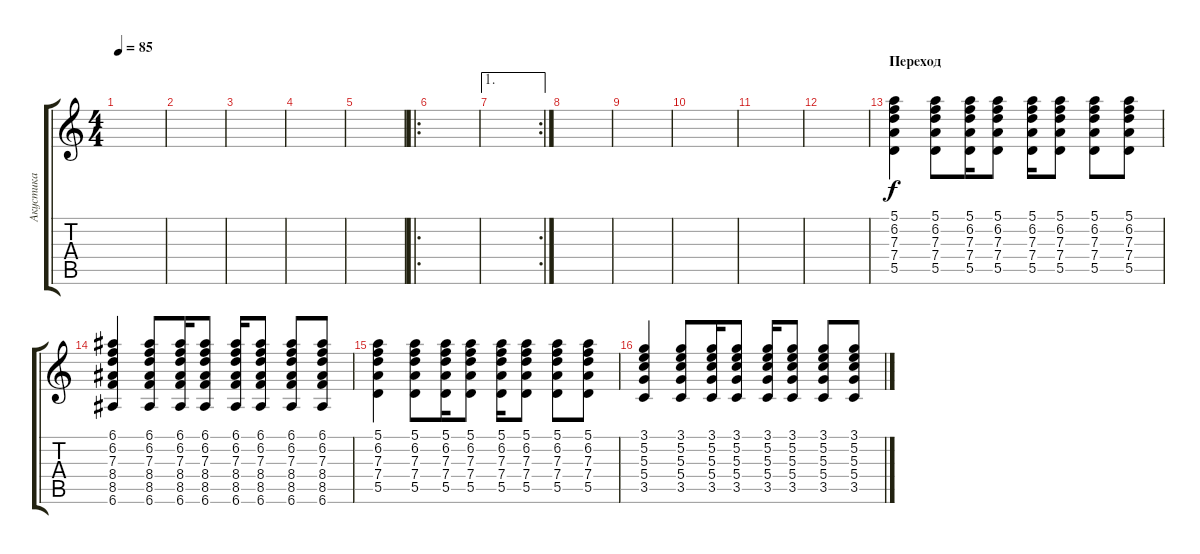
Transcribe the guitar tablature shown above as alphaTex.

\track ("Акустика" "Акустика") {instrument acousticguitarsteel}
\staff {score tabs}
\tuning (E4 B3 G3 D3 A2 E2) {hide}
\ts (4 4)
\tempo 85
\clef g2
\ks c
|
|
|
|
|
\ro
|
\ae 1
\rc 2
|
|
|
|
|
|
\section ("" "Переход")
(5.1 6.2 7.3 7.4 5.5).4 (5.1 6.2 7.3 7.4 5.5).8 (5.1 6.2 7.3 7.4 5.5).16 (5.1 6.2 7.3 7.4 5.5).8 (5.1 6.2 7.3 7.4 5.5).16 (5.1 6.2 7.3 7.4 5.5).8 (5.1 6.2 7.3 7.4 5.5).8 (5.1 6.2 7.3 7.4 5.5).8 |
(6.1 6.2 7.3 8.4 8.5 6.6).4 (6.1 6.2 7.3 8.4 8.5 6.6).8 (6.1 6.2 7.3 8.4 8.5 6.6).16 (6.1 6.2 7.3 8.4 8.5 6.6).8 (6.1 6.2 7.3 8.4 8.5 6.6).16 (6.1 6.2 7.3 8.4 8.5 6.6).8 (6.1 6.2 7.3 8.4 8.5 6.6).8 (6.1 6.2 7.3 8.4 8.5 6.6).8 |
(5.1 6.2 7.3 7.4 5.5).4 (5.1 6.2 7.3 7.4 5.5).8 (5.1 6.2 7.3 7.4 5.5).16 (5.1 6.2 7.3 7.4 5.5).8 (5.1 6.2 7.3 7.4 5.5).16 (5.1 6.2 7.3 7.4 5.5).8 (5.1 6.2 7.3 7.4 5.5).8 (5.1 6.2 7.3 7.4 5.5).8 |
(3.1 5.2 5.3 5.4 3.5).4 (3.1 5.2 5.3 5.4 3.5).8 (3.1 5.2 5.3 5.4 3.5).16 (3.1 5.2 5.3 5.4 3.5).8 (3.1 5.2 5.3 5.4 3.5).16 (3.1 5.2 5.3 5.4 3.5).8 (3.1 5.2 5.3 5.4 3.5).8 (3.1 5.2 5.3 5.4 3.5).8
